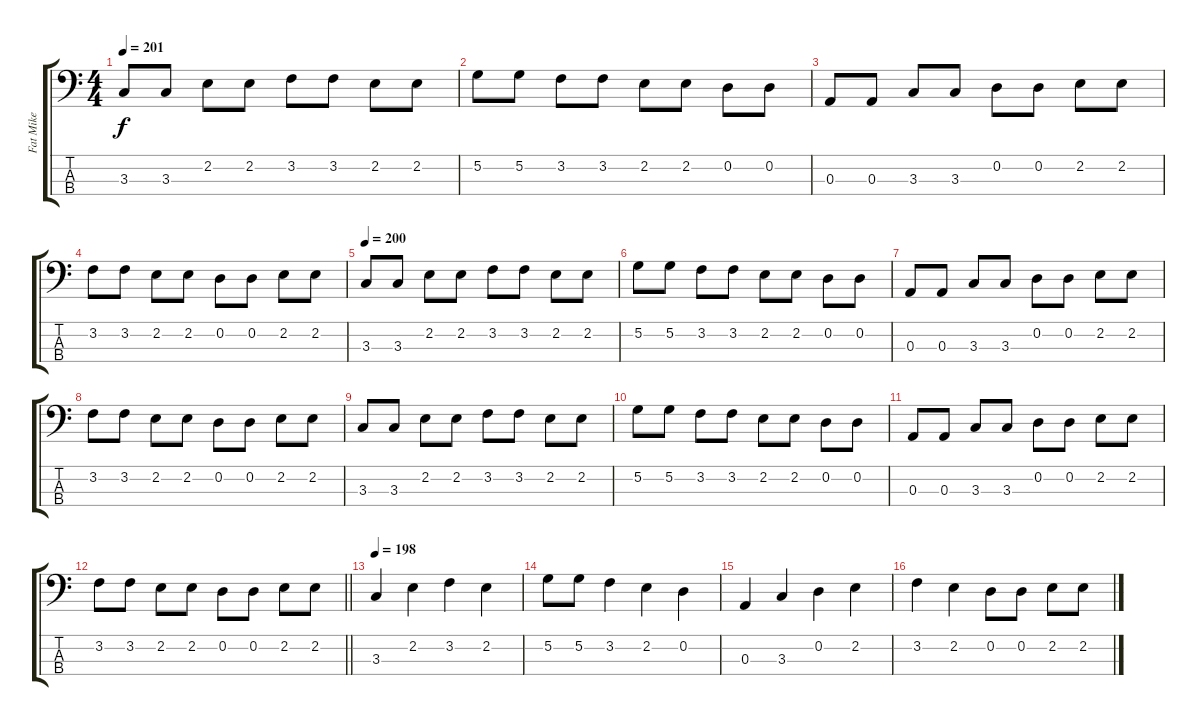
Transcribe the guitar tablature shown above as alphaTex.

\track ("Fat Mike" "Fat Mike") {instrument electricbasspick}
\staff {score tabs}
\tuning (G2 D2 A1 E1) {hide}
\ts (4 4)
\tempo 201
\clef f4
\ks c
3.3.8{dy f} 3.3.8 2.2.8 2.2.8 3.2.8 3.2.8 2.2.8 2.2.8 |
5.2.8 5.2.8 3.2.8 3.2.8 2.2.8 2.2.8 0.2.8 0.2.8 |
0.3.8 0.3.8 3.3.8 3.3.8 0.2.8 0.2.8 2.2.8 2.2.8 |
3.2.8 3.2.8 2.2.8 2.2.8 0.2.8 0.2.8 2.2.8 2.2.8 |
\tempo 200
3.3.8 3.3.8 2.2.8 2.2.8 3.2.8 3.2.8 2.2.8 2.2.8 |
5.2.8 5.2.8 3.2.8 3.2.8 2.2.8 2.2.8 0.2.8 0.2.8 |
0.3.8 0.3.8 3.3.8 3.3.8 0.2.8 0.2.8 2.2.8 2.2.8 |
3.2.8 3.2.8 2.2.8 2.2.8 0.2.8 0.2.8 2.2.8 2.2.8 |
3.3.8 3.3.8 2.2.8 2.2.8 3.2.8 3.2.8 2.2.8 2.2.8 |
5.2.8 5.2.8 3.2.8 3.2.8 2.2.8 2.2.8 0.2.8 0.2.8 |
0.3.8 0.3.8 3.3.8 3.3.8 0.2.8 0.2.8 2.2.8 2.2.8 |
\barLineRight lightlight
3.2.8 3.2.8 2.2.8 2.2.8 0.2.8 0.2.8 2.2.8 2.2.8 |
\section ("" "")
\tempo 198
3.3.4 2.2.4 3.2.4 2.2.4 |
5.2.8 5.2.8 3.2.4 2.2.4 0.2.4 |
0.3.4 3.3.4 0.2.4 2.2.4 |
3.2.4 2.2.4 0.2.8 0.2.8 2.2.8 2.2.8
